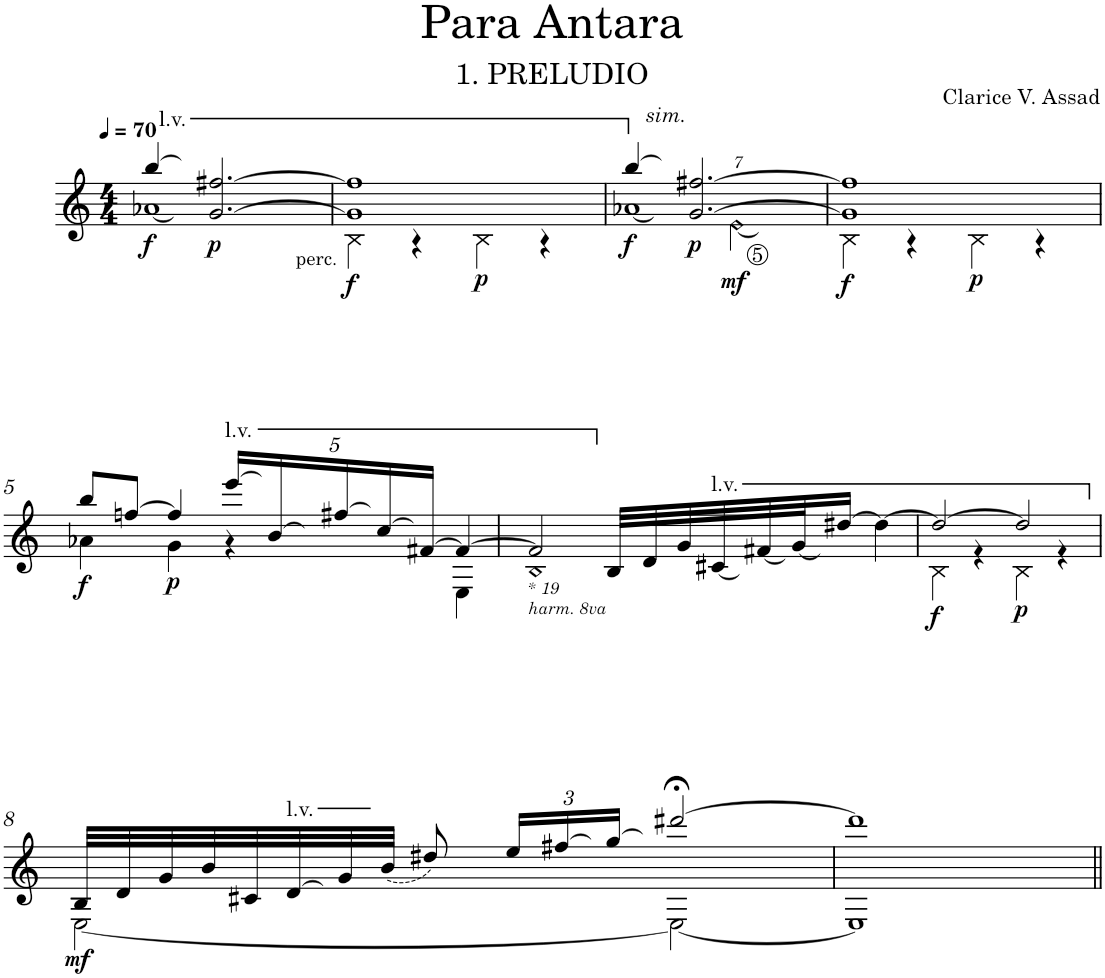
**kern	**dynam
*part1	*part1
*staff1	*staff1
*I"Acoustic Guitar	*
*I'Guit.	*
*clefG2	*
*k[]	*
*M4/4	*
*MM70	*
=1	=1
*^	*
!LO:TX:a:t=l.v.	!	!
!	!	!LO:DY:b
4bb/	1a-X	f
!	!	!LO:DY:b
[2.g/ [2.ff#X/	.	p
=2	=2	=2
!LO:TX:b:t=perc.	!	!
!	!	!LO:DY:b
1g] 1ff#]	4B\	f
.	4r	.
!	!	!LO:DY:b
.	4B\	p
.	4r	.
=3	=3	=3
*	*^	*
!LO:TX:a:i:t=sim.	!	!	!
!	!	!	!LO:DY:b
4bb/	1a-X	2ryy	f
!	!	!	!LO:DY:b
[2.g/ [2.ff#X/	.	.	p
!	!	!LO:TX:a:i:t=7	!
!	!	!LO:N:head=diamond	!LO:DY:b
.	.	2e\	mf
=4	=4	=4	=4
!	!	!	!LO:DY:b
*	*v	*v	*
1g] 1ff#]	4B\	f
.	4r	.
!	!	!LO:DY:b
.	4B\	p
.	4r	.
!!LO:LB:g=z	!!
=5	=5	=5
!	!	!LO:DY:b
8bb/L	4a-X\	f
[8ffn/J	.	.
!	!	!LO:DY:b
4ff/]	4g\	p
*Xbrackettup	*	*
!LO:TX:a:t=l.v.	!	!
20eee/LL	4r	.
20b/	.	.
20ff#X/	.	.
20cc/	.	.
[20f#X/JJ	.	.
4f#/_	4E\	.
=6	=6	=6
!LO:TX:b:i:t=* 19	!	!
!LO:TX:b:t=harm. 8va	!	!
!	!LO:N:head=diamond	!
2f#/]	2B	.
32B/LLL	2ryy	.
32d/	.	.
32g/	.	.
!LO:TX:a:t=l.v.	!	!
32c#X/	.	.
32f#X/	.	.
32g/J	.	.
[16dd#X/JJ	.	.
4dd#\_	.	.
=7	=7	=7
!	!	!LO:DY:b
2dd#/_	4B\	f
.	4r	.
!	!	!LO:DY:b
2dd#/]	4B\	p
.	4r	.
!!LO:LB:g=z	!!
=8	=8	=8
!	!	!LO:DY:b
32B/LLL	[2E\	mf
32d/	.	.
32g/	.	.
32b/	.	.
32c#X/	.	.
!LO:TX:a:t=l.v.	!	!
32d/	.	.
32g/	.	.
(<32b/JJJ	.	.
8dd#X/)	.	.
24ee/LL	.	.
24ff#X/	.	.
24gg/JJ	.	.
[2ddd#X;</	2E\_	.
=9	=9	=9
1ddd#]	1E]	.
*v	*v	*
=||	=||
*-	*-
